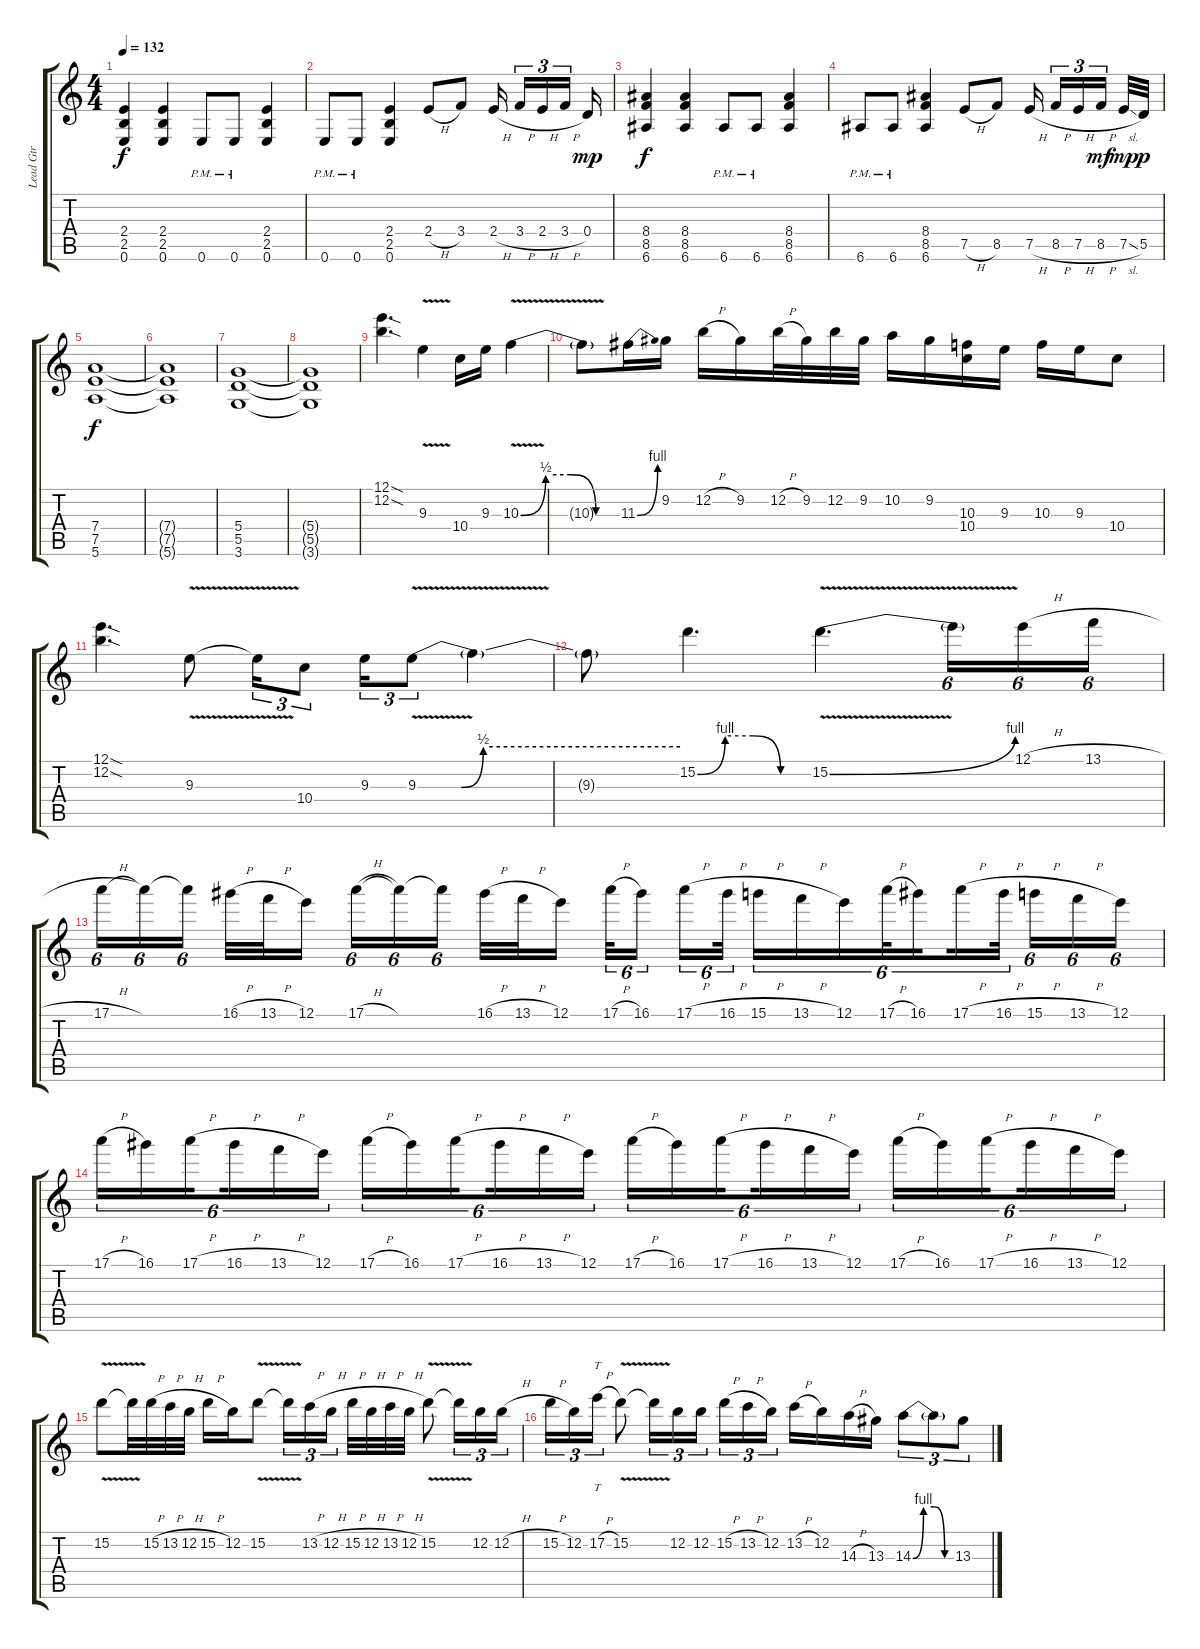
\track ("Lead Gtr" "Lead Gtr") {instrument distortionguitar}
\staff {score tabs}
\tuning (E4 B3 G3 D3 A2 E2) {hide}
\ts (4 4)
\tempo 132
\clef g2
\ks c
(2.4 2.5 0.6).4{dy f} (2.4 2.5 0.6).4 0.6{pm}.8 0.6{pm}.8 (2.4 2.5 0.6).4 |
0.6{pm}.8 0.6{pm}.8 (2.4 2.5 0.6).4 2.4{h}.8 3.4.8 2.4{h}.16{beam splitsecondary} 3.4{h}.16{tu (3 2)} 2.4{h}.16{tu (3 2)} 3.4{h}.16{tu (3 2) beam splitsecondary} 0.4.16{dy mp} |
(8.4 8.5 6.6).4{dy f} (8.4 8.5 6.6).4 6.6{pm}.8 6.6{pm}.8 (8.4 8.5 6.6).4 |
6.6{pm}.8 6.6{pm}.8 (8.4 8.5 6.6).4 7.5{h}.8 8.5.8 7.5{h}.16{beam splitsecondary} 8.5{h}.16{tu (3 2)} 7.5{h}.16{tu (3 2)} 8.5{h}.16{tu (3 2) dy mf beam splitsecondary} 7.5{sl}.32{dy mp} 5.5.32{dy p} |
(7.4 7.5 5.6).1{dy f} |
(7.4{t} 7.5{t} 5.6{t}).1 |
(5.4 5.5 3.6).1 |
(5.4{t} 5.5{t} 3.6{t}).1 |
(12.1{sod} 12.2{sod}).4{d} 9.3{v}.4 10.4.16 9.3.16 10.3{be (custom 0 0 15 2 30 2 45 0 60 0) v}.4 |
10.3{t}.8 11.3{be (bend 0 0 60 4)}.16 9.2.16 12.2{h}.16 9.2.16 12.2{h}.32 9.2.32 12.2.32 9.2.32 10.2.16 9.2.16 (10.3 10.4).16 9.3.16 10.3.16 9.3.16 10.4.8 |
(12.1{sod} 12.2{sod}).4{d} 9.3{v}.8 9.3{t}.16{tu (3 2)} 10.4.8{tu (3 2)} 9.3.16{tu (3 2)} 9.3{be (custom 0 0 10 0 15 2 60 2) v}.8{tu (3 2)} 9.3{t}.4 |
9.3{t}.8 15.2{be (custom 0 0 15 4 30 4 45 0 60 0)}.4{d} 15.2{be (bend 0 0 60 4) v}.4{d} 15.2{t}.16{tu (6 4)} 12.1{h}.16{tu (6 4)} 13.1{h}.16{tu (6 4)} |
17.1{h}.16{tu (6 4)} 17.1{t}.16{tu (6 4)} 17.1{t}.16{tu (6 4) beam splitsecondary} 16.1{h}.32 13.1{h}.32 12.1.16 17.1{h}.16{tu (6 4)} 17.1{t}.16{tu (6 4)} 17.1{t}.16{tu (6 4) beam splitsecondary} 16.1{h}.32 13.1{h}.32 12.1.16 17.1{h}.32{tu (6 4)} 16.1.16{tu (6 4) beam splitsecondary} 17.1{h}.16{tu (6 4)} 16.1{h}.32{tu (6 4) beam splitsecondary} 15.1{h}.16{tu (6 4)} 13.1{h}.16{tu (6 4)} 12.1.16{tu (6 4)} 17.1{h}.32{tu (6 4)} 16.1.16{tu (6 4) beam splitsecondary} 17.1{h}.16{tu (6 4)} 16.1{h}.32{tu (6 4) beam splitsecondary} 15.1{h}.16{tu (6 4)} 13.1{h}.16{tu (6 4)} 12.1.16{tu (6 4)} |
17.1{h}.16{tu (6 4)} 16.1.16{tu (6 4)} 17.1{h}.16{tu (6 4) beam splitsecondary} 16.1{h}.16{tu (6 4)} 13.1{h}.16{tu (6 4)} 12.1.16{tu (6 4)} 17.1{h}.16{tu (6 4)} 16.1.16{tu (6 4)} 17.1{h}.16{tu (6 4) beam splitsecondary} 16.1{h}.16{tu (6 4)} 13.1{h}.16{tu (6 4)} 12.1.16{tu (6 4)} 17.1{h}.16{tu (6 4)} 16.1.16{tu (6 4)} 17.1{h}.16{tu (6 4) beam splitsecondary} 16.1{h}.16{tu (6 4)} 13.1{h}.16{tu (6 4)} 12.1.16{tu (6 4)} 17.1{h}.16{tu (6 4)} 16.1.16{tu (6 4)} 17.1{h}.16{tu (6 4) beam splitsecondary} 16.1{h}.16{tu (6 4)} 13.1{h}.16{tu (6 4)} 12.1.16{tu (6 4)} |
15.2{v}.8 15.2{t}.32 15.2{h}.32 13.2{h}.32 12.2{h}.32 15.2{h}.16 12.2.16 15.2{v}.8 15.2{t}.16{tu (3 2)} 13.2{h}.16{tu (3 2)} 12.2{h}.16{tu (3 2) beam splitsecondary} 15.2{h}.32 12.2{h}.32 13.2{h}.32 12.2{h}.32 15.2{v}.8 15.2{t}.16{tu (3 2)} 12.2.16{tu (3 2)} 12.2{h}.16{tu (3 2)} |
15.2{h}.16{tu (3 2)} 12.2.16{tu (3 2)} 17.2{h}.16{tt tu (3 2)} 15.2{v}.8 15.2{t}.16{tu (3 2)} 12.2.16{tu (3 2)} 12.2.16{tu (3 2) beam splitsecondary} 15.2{h}.16{tu (3 2)} 13.2{h}.16{tu (3 2)} 12.2.16{tu (3 2)} 13.2{h}.16 12.2.16 14.3{h}.16 13.3.16 14.3{be (custom 0 0 15 4 30 4 45 0 60 0)}.8{tu (3 2)} 14.3{t}.8{tu (3 2)} 13.3.8{tu (3 2)}
